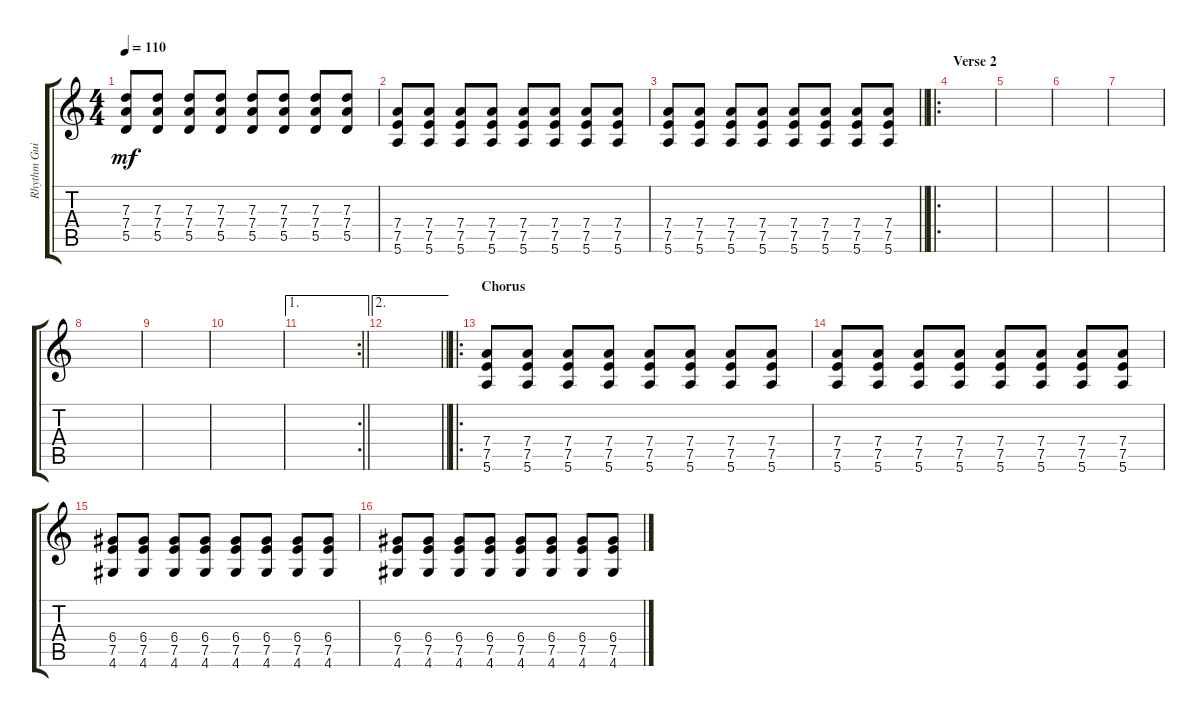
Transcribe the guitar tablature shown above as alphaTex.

\track ("Rhythm Guitar" "Rhythm Gui") {instrument acousticguitarsteel}
\staff {score tabs}
\tuning (E4 B3 G3 D3 A2 E2) {hide}
\ts (4 4)
\tempo 110
\clef g2
\ks c
(7.3 7.4 5.5).8{dy mf} (7.3 7.4 5.5).8 (7.3 7.4 5.5).8 (7.3 7.4 5.5).8 (7.3 7.4 5.5).8 (7.3 7.4 5.5).8 (7.3 7.4 5.5).8 (7.3 7.4 5.5).8 |
(7.4 7.5 5.6).8 (7.4 7.5 5.6).8 (7.4 7.5 5.6).8 (7.4 7.5 5.6).8 (7.4 7.5 5.6).8 (7.4 7.5 5.6).8 (7.4 7.5 5.6).8 (7.4 7.5 5.6).8 |
\barLineRight lightlight
(7.4 7.5 5.6).8 (7.4 7.5 5.6).8 (7.4 7.5 5.6).8 (7.4 7.5 5.6).8 (7.4 7.5 5.6).8 (7.4 7.5 5.6).8 (7.4 7.5 5.6).8 (7.4 7.5 5.6).8 |
\ro
\section ("" "Verse 2")
|
|
|
|
|
|
|
\ae 1
\rc 2
\barLineRight lightlight
|
\ae 2
\barLineRight lightlight
|
\ro
\section ("" "Chorus")
(7.4 7.5 5.6).8 (7.4 7.5 5.6).8 (7.4 7.5 5.6).8 (7.4 7.5 5.6).8 (7.4 7.5 5.6).8 (7.4 7.5 5.6).8 (7.4 7.5 5.6).8 (7.4 7.5 5.6).8 |
(7.4 7.5 5.6).8 (7.4 7.5 5.6).8 (7.4 7.5 5.6).8 (7.4 7.5 5.6).8 (7.4 7.5 5.6).8 (7.4 7.5 5.6).8 (7.4 7.5 5.6).8 (7.4 7.5 5.6).8 |
(6.4 7.5 4.6).8 (6.4 7.5 4.6).8 (6.4 7.5 4.6).8 (6.4 7.5 4.6).8 (6.4 7.5 4.6).8 (6.4 7.5 4.6).8 (6.4 7.5 4.6).8 (6.4 7.5 4.6).8 |
(6.4 7.5 4.6).8 (6.4 7.5 4.6).8 (6.4 7.5 4.6).8 (6.4 7.5 4.6).8 (6.4 7.5 4.6).8 (6.4 7.5 4.6).8 (6.4 7.5 4.6).8 (6.4 7.5 4.6).8
